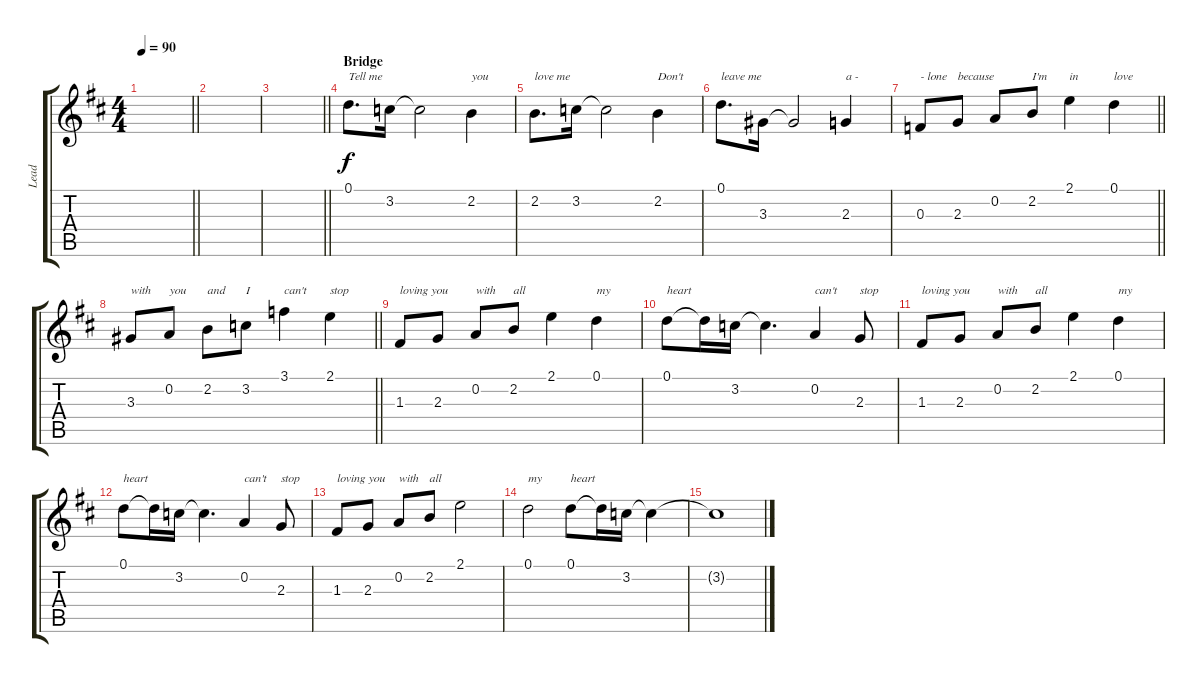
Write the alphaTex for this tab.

\track ("Lead" "Lead") {instrument electricguitarjazz}
\staff {score tabs}
\tuning (D4 A3 F3 C3 G2 D2) {hide}
\ts (4 4)
\tempo 90
\clef g2
\barLineRight lightlight
\ks d
|
|
\barLineRight lightlight
|
\section ("" "Bridge")
0.1.8{d txt "Tell me"} 3.2.16 3.2{t}.2 2.2.4{txt "you"} |
2.2.8{d txt "love me"} 3.2.16 3.2{t}.2 2.2.4{txt "Don't"} |
0.1.8{d txt "leave me"} 3.3.16 3.3{t}.2 2.3.4{txt "a -"} |
\barLineRight lightlight
0.3.8{txt "- lone"} 2.3.8{txt "because"} 0.2.8 2.2.8{txt "I'm"} 2.1.4{txt "in"} 0.1.4{txt "love"} |
\barLineRight lightlight
3.3.8{txt "with"} 0.2.8{txt "you"} 2.2.8{txt "and"} 3.2.8{txt "I"} 3.1.4{txt "can't"} 2.1.4{txt "stop"} |
1.3.8{txt "loving you"} 2.3.8 0.2.8{txt "with"} 2.2.8{txt "all"} 2.1.4 0.1.4{txt "my"} |
0.1.8{txt "heart"} 0.1{t}.16 3.2.16 3.2{t}.4{d} 0.2.4{txt "can't"} 2.3.8{txt "stop"} |
1.3.8{txt "loving you"} 2.3.8 0.2.8{txt "with"} 2.2.8{txt "all"} 2.1.4 0.1.4{txt "my"} |
0.1.8{txt "heart"} 0.1{t}.16 3.2.16 3.2{t}.4{d} 0.2.4{txt "can't"} 2.3.8{txt "stop"} |
1.3.8{txt "loving you"} 2.3.8 0.2.8{txt "with"} 2.2.8{txt "all"} 2.1.2 |
0.1.2{txt "my"} 0.1.8{txt "heart"} 0.1{t}.16 3.2.16 3.2{t}.4 |
3.2{t}.1
